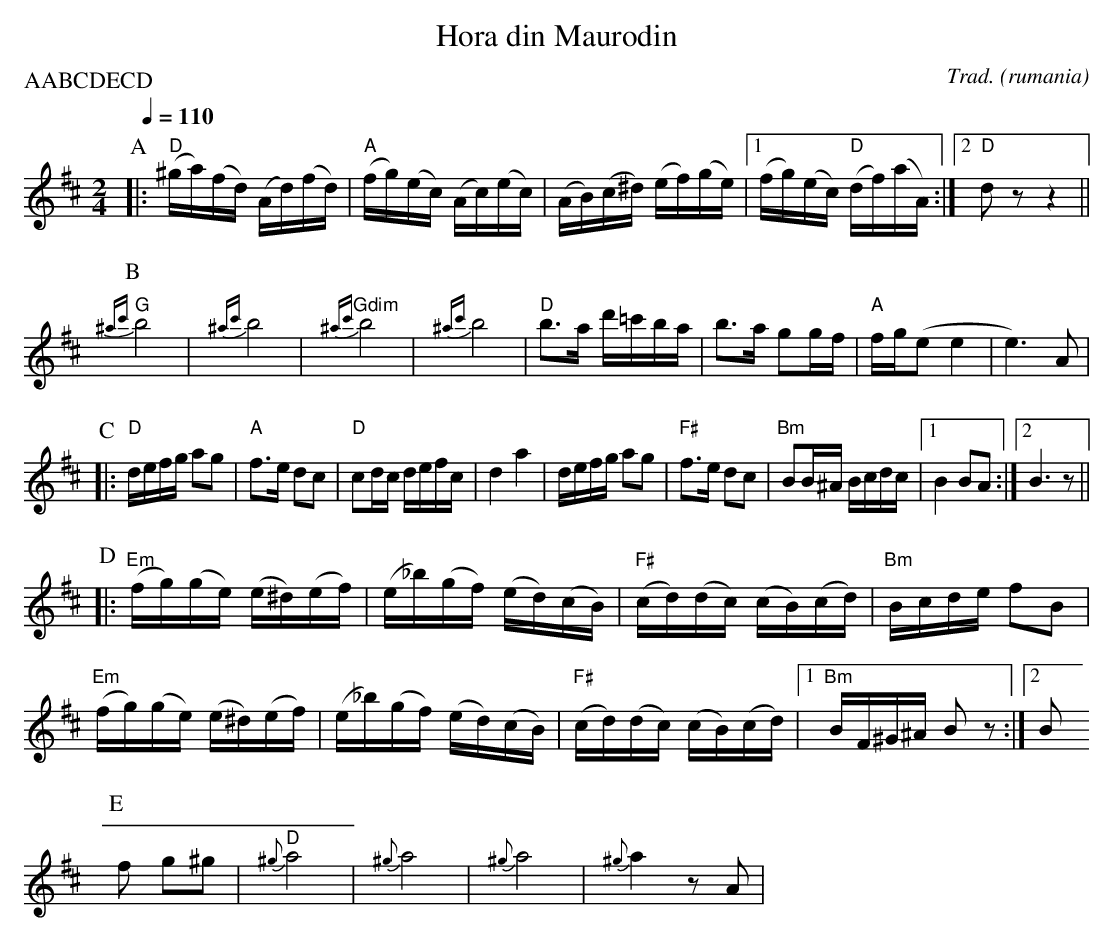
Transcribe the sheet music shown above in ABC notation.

X:1
T: Hora din Maurodin
O:rumania
C: Trad.
P: AABCDECD
M: 2/4
L: 1/16
Q: 1/4=110
K: D
P: A
|:"D"(^ga)(fd) (Ad)(fd) |"A"(fg)(ec) (Ac)(ec) | (AB)(c^d) (ef)(ge) \
|1 (fg)(ec) "D"(df)(aA) :|2"D"d2z2z4 ||
P: B
L: 1/8
"G"{^ac'}b4 | {^ac'}b4 |"Gdim"{^ac'}b4 | {^ac'}b4 |\
"D"b>a d'/2=c'/2b/2a/2 | b>a gg/2f/2 |"A"f/2g/2(ee2 | e3) A |
P: C
|:"D"d/2e/2f/2g/2 ag |"A" f>e dc |"D"cd/2c/2 d/2e/2f/2c/2 |  d2 a2 |\
d/2e/2f/2g/2 ag |"F#"f>e dc |"Bm"BB/2^A/2 B/2c/2d/2c/2 |1 B2 BA :|2 B3z ||
P: D
L: 1/16
|:"Em"(fg)(ge) (e^d)(ef) |(e_b)(gf) (ed)(cB) |"F#"(cd)(dc) (cB)(cd) |"Bm"Bcde f2B2 |
"Em"(fg)(ge) (e^d)(ef) |(e_b)(gf) (ed)(cB) |"F#"(cd)(dc) (cB)(cd)\
|[1"Bm"BF^G^A B2z2 :|[2 B2
P: E
L: 1/8
f g^g |"D"{^g}a4 | {^g}a4 |{^g}a4 | {^g}a2 z A |
